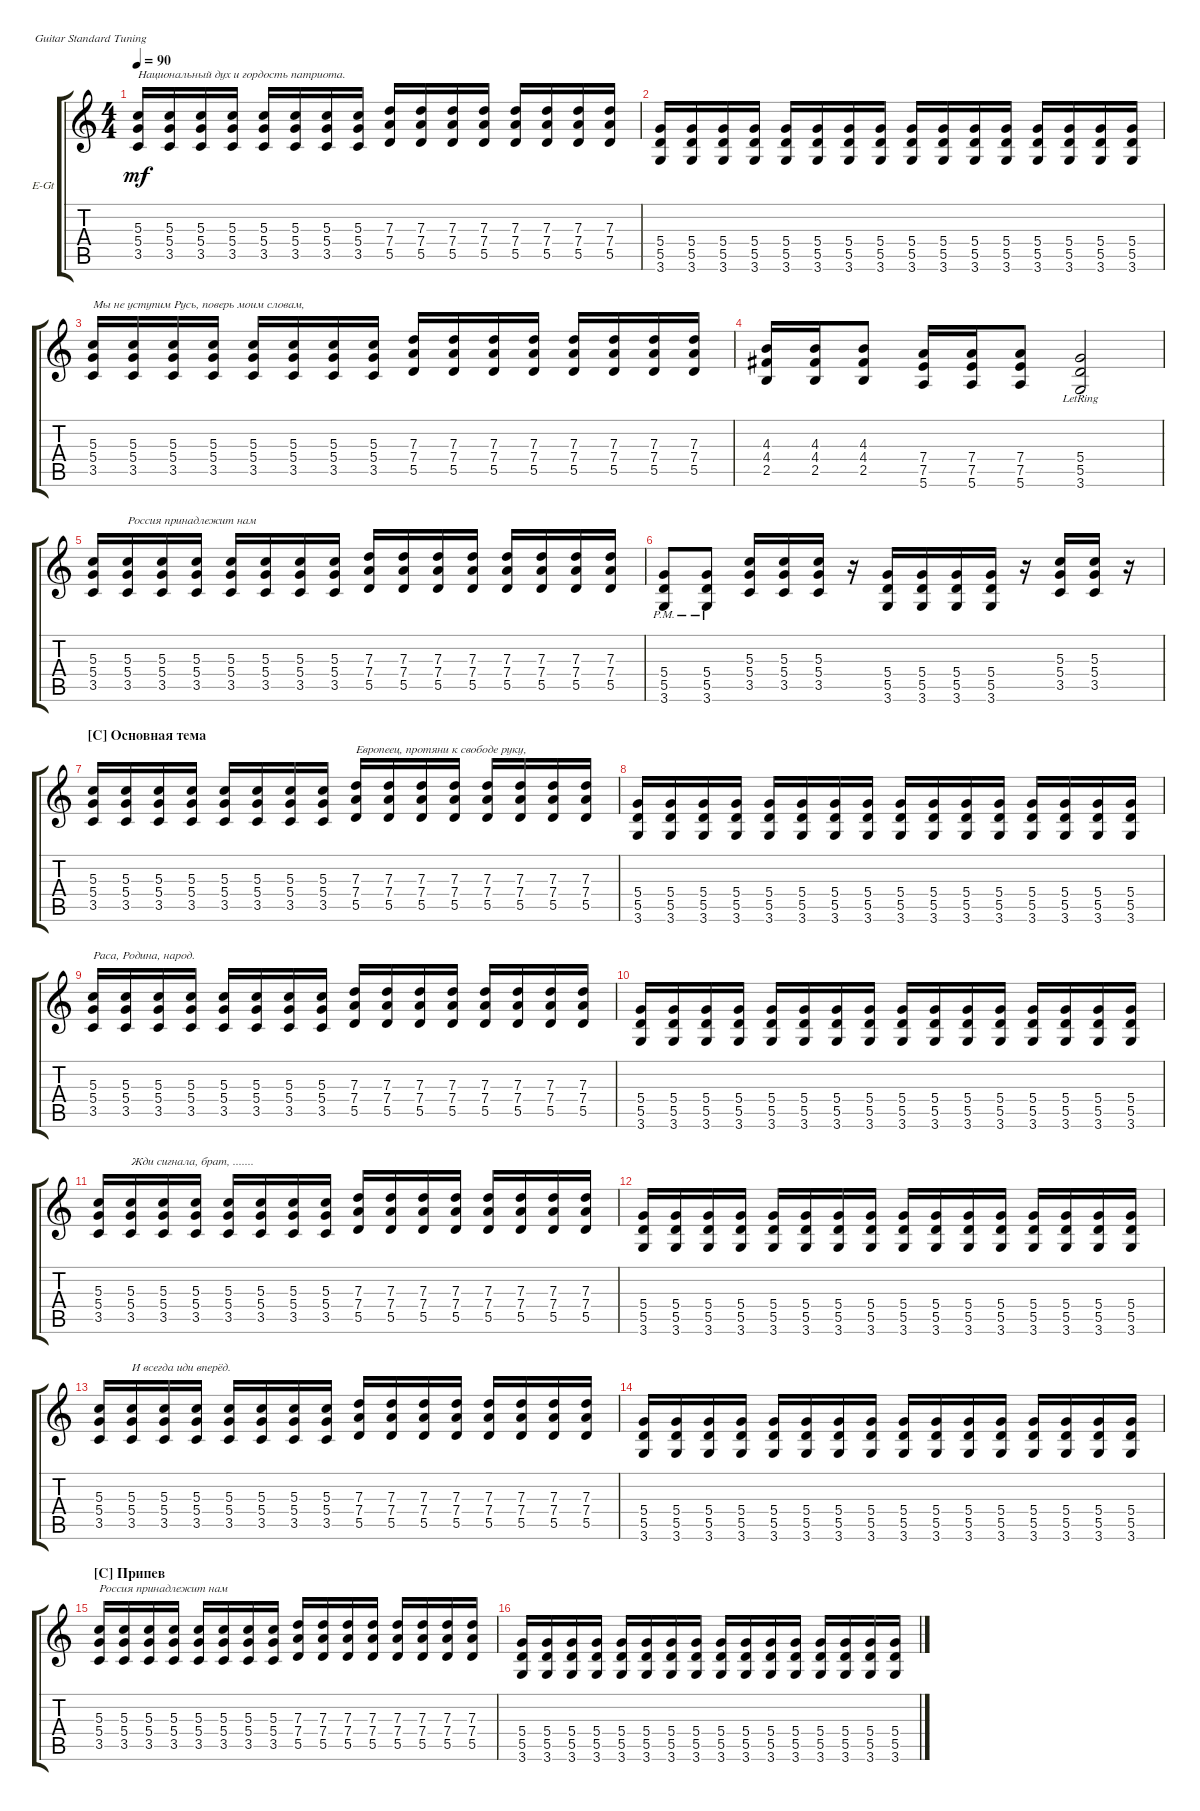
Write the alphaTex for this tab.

\bracketExtendMode groupsimilarinstruments
\firstSystemTrackNameOrientation horizontal
\otherSystemsTrackNameOrientation horizontal
\track ("Electric Guitar 1" "E-Gt") {instrument distortionguitar}
\staff {score tabs}
\tuning (E4 B3 G3 D3 A2 E2)
\ts (4 4)
\tempo 90
\clef g2
\ks c
(3.5 5.4 5.3).16{txt "Национальный дух и гордость патриота." dy mf} (3.5 5.3 5.4).16 (3.5 5.4 5.3).16 (3.5 5.3 5.4).16 (3.5 5.4 5.3).16 (3.5 5.3 5.4).16 (3.5 5.4 5.3).16 (3.5 5.3 5.4).16 (5.5 7.4 7.3).16 (5.5 7.3 7.4).16 (5.5 7.4 7.3).16 (5.5 7.3 7.4).16 (5.5 7.4 7.3).16 (5.5 7.3 7.4).16 (5.5 7.4 7.3).16 (5.5 7.3 7.4).16 |
(3.6 5.5 5.4).16 (3.6 5.4 5.5).16 (3.6 5.5 5.4).16 (3.6 5.4 5.5).16 (3.6 5.5 5.4).16 (3.6 5.4 5.5).16 (3.6 5.5 5.4).16 (3.6 5.4 5.5).16 (3.6 5.5 5.4).16 (3.6 5.4 5.5).16 (3.6 5.5 5.4).16 (3.6 5.4 5.5).16 (3.6 5.5 5.4).16 (3.6 5.4 5.5).16 (3.6 5.5 5.4).16 (3.6 5.4 5.5).16 |
(3.5 5.4 5.3).16{txt "Мы не уступим Русь, поверь моим словам,"} (3.5 5.3 5.4).16 (3.5 5.4 5.3).16 (3.5 5.3 5.4).16 (3.5 5.4 5.3).16 (3.5 5.3 5.4).16 (3.5 5.4 5.3).16 (3.5 5.3 5.4).16 (5.5 7.4 7.3).16 (5.5 7.3 7.4).16 (5.5 7.4 7.3).16 (5.5 7.3 7.4).16 (5.5 7.4 7.3).16 (5.5 7.3 7.4).16 (5.5 7.4 7.3).16 (5.5 7.3 7.4).16 |
(2.5 4.4 4.3).16 (2.5 4.3 4.4).16 (2.5 4.4 4.3).8 (5.6 7.5 7.4).16 (5.6 7.4 7.5).16 (5.6 7.5 7.4).8 (3.6{lr} 5.4{lr} 5.5{lr}).2 |
(3.5 5.4 5.3).16 (3.5 5.3 5.4).16{txt "Россия принадлежит нам"} (3.5 5.4 5.3).16 (3.5 5.3 5.4).16 (3.5 5.4 5.3).16 (3.5 5.3 5.4).16 (3.5 5.4 5.3).16 (3.5 5.3 5.4).16 (5.5 7.4 7.3).16 (5.5 7.3 7.4).16 (5.5 7.4 7.3).16 (5.5 7.3 7.4).16 (5.5 7.4 7.3).16 (5.5 7.3 7.4).16 (5.5 7.4 7.3).16 (5.5 7.3 7.4).16 |
(3.6{pm} 5.5{pm} 5.4{pm}).8 (3.6{pm} 5.5{pm} 5.4{pm}).8 (3.5 5.4 5.3).16 (3.5 5.3 5.4).16 (3.5 5.4 5.3).16 r.16 (3.6 5.5 5.4).16 (3.6 5.4 5.5).16 (3.6 5.5 5.4).16 (3.6 5.4 5.5).16 r.16 (3.5 5.4 5.3).16 (3.5 5.3 5.4).16 r.16 |
\section ("C" "Основная тема")
(3.5 5.4 5.3).16 (3.5 5.3 5.4).16 (3.5 5.4 5.3).16 (3.5 5.3 5.4).16 (3.5 5.4 5.3).16 (3.5 5.3 5.4).16 (3.5 5.4 5.3).16 (3.5 5.3 5.4).16 (5.5 7.4 7.3).16{txt "Европеец, протяни к свободе руку,"} (5.5 7.3 7.4).16 (5.5 7.4 7.3).16 (5.5 7.3 7.4).16 (5.5 7.4 7.3).16 (5.5 7.3 7.4).16 (5.5 7.4 7.3).16 (5.5 7.3 7.4).16 |
(3.6 5.5 5.4).16 (3.6 5.4 5.5).16 (3.6 5.5 5.4).16 (3.6 5.4 5.5).16 (3.6 5.5 5.4).16 (3.6 5.4 5.5).16 (3.6 5.5 5.4).16 (3.6 5.4 5.5).16 (3.6 5.5 5.4).16 (3.6 5.4 5.5).16 (3.6 5.5 5.4).16 (3.6 5.4 5.5).16 (3.6 5.5 5.4).16 (3.6 5.4 5.5).16 (3.6 5.5 5.4).16 (3.6 5.4 5.5).16 |
(3.5 5.4 5.3).16{txt "Раса, Родина, народ."} (3.5 5.3 5.4).16 (3.5 5.4 5.3).16 (3.5 5.3 5.4).16 (3.5 5.4 5.3).16 (3.5 5.3 5.4).16 (3.5 5.4 5.3).16 (3.5 5.3 5.4).16 (5.5 7.4 7.3).16 (5.5 7.3 7.4).16 (5.5 7.4 7.3).16 (5.5 7.3 7.4).16 (5.5 7.4 7.3).16 (5.5 7.3 7.4).16 (5.5 7.4 7.3).16 (5.5 7.3 7.4).16 |
(3.6 5.5 5.4).16 (3.6 5.4 5.5).16 (3.6 5.5 5.4).16 (3.6 5.4 5.5).16 (3.6 5.5 5.4).16 (3.6 5.4 5.5).16 (3.6 5.5 5.4).16 (3.6 5.4 5.5).16 (3.6 5.5 5.4).16 (3.6 5.4 5.5).16 (3.6 5.5 5.4).16 (3.6 5.4 5.5).16 (3.6 5.5 5.4).16 (3.6 5.4 5.5).16 (3.6 5.5 5.4).16 (3.6 5.4 5.5).16 |
(3.5 5.4 5.3).16 (3.5 5.3 5.4).16{txt "Жди сигнала, брат, ......."} (3.5 5.4 5.3).16 (3.5 5.3 5.4).16 (3.5 5.4 5.3).16 (3.5 5.3 5.4).16 (3.5 5.4 5.3).16 (3.5 5.3 5.4).16 (5.5 7.4 7.3).16 (5.5 7.3 7.4).16 (5.5 7.4 7.3).16 (5.5 7.3 7.4).16 (5.5 7.4 7.3).16 (5.5 7.3 7.4).16 (5.5 7.4 7.3).16 (5.5 7.3 7.4).16 |
(3.6 5.5 5.4).16 (3.6 5.4 5.5).16 (3.6 5.5 5.4).16 (3.6 5.4 5.5).16 (3.6 5.5 5.4).16 (3.6 5.4 5.5).16 (3.6 5.5 5.4).16 (3.6 5.4 5.5).16 (3.6 5.5 5.4).16 (3.6 5.4 5.5).16 (3.6 5.5 5.4).16 (3.6 5.4 5.5).16 (3.6 5.5 5.4).16 (3.6 5.4 5.5).16 (3.6 5.5 5.4).16 (3.6 5.4 5.5).16 |
(3.5 5.4 5.3).16 (3.5 5.3 5.4).16{txt "И всегда иди вперёд. "} (3.5 5.4 5.3).16 (3.5 5.3 5.4).16 (3.5 5.4 5.3).16 (3.5 5.3 5.4).16 (3.5 5.4 5.3).16 (3.5 5.3 5.4).16 (5.5 7.4 7.3).16 (5.5 7.3 7.4).16 (5.5 7.4 7.3).16 (5.5 7.3 7.4).16 (5.5 7.4 7.3).16 (5.5 7.3 7.4).16 (5.5 7.4 7.3).16 (5.5 7.3 7.4).16 |
(3.6 5.5 5.4).16 (3.6 5.4 5.5).16 (3.6 5.5 5.4).16 (3.6 5.4 5.5).16 (3.6 5.5 5.4).16 (3.6 5.4 5.5).16 (3.6 5.5 5.4).16 (3.6 5.4 5.5).16 (3.6 5.5 5.4).16 (3.6 5.4 5.5).16 (3.6 5.5 5.4).16 (3.6 5.4 5.5).16 (3.6 5.5 5.4).16 (3.6 5.4 5.5).16 (3.6 5.5 5.4).16 (3.6 5.4 5.5).16 |
\section ("C" "Припев")
(3.5 5.4 5.3).16{txt "Россия принадлежит нам"} (3.5 5.3 5.4).16 (3.5 5.4 5.3).16 (3.5 5.3 5.4).16 (3.5 5.4 5.3).16 (3.5 5.3 5.4).16 (3.5 5.4 5.3).16 (3.5 5.3 5.4).16 (5.5 7.4 7.3).16 (5.5 7.3 7.4).16 (5.5 7.4 7.3).16 (5.5 7.3 7.4).16 (5.5 7.4 7.3).16 (5.5 7.3 7.4).16 (5.5 7.4 7.3).16 (5.5 7.3 7.4).16 |
(3.6 5.5 5.4).16 (3.6 5.4 5.5).16 (3.6 5.5 5.4).16 (3.6 5.4 5.5).16 (3.6 5.5 5.4).16 (3.6 5.4 5.5).16 (3.6 5.5 5.4).16 (3.6 5.4 5.5).16 (3.6 5.5 5.4).16 (3.6 5.4 5.5).16 (3.6 5.5 5.4).16 (3.6 5.4 5.5).16 (3.6 5.5 5.4).16 (3.6 5.4 5.5).16 (3.6 5.5 5.4).16 (3.6 5.4 5.5).16
